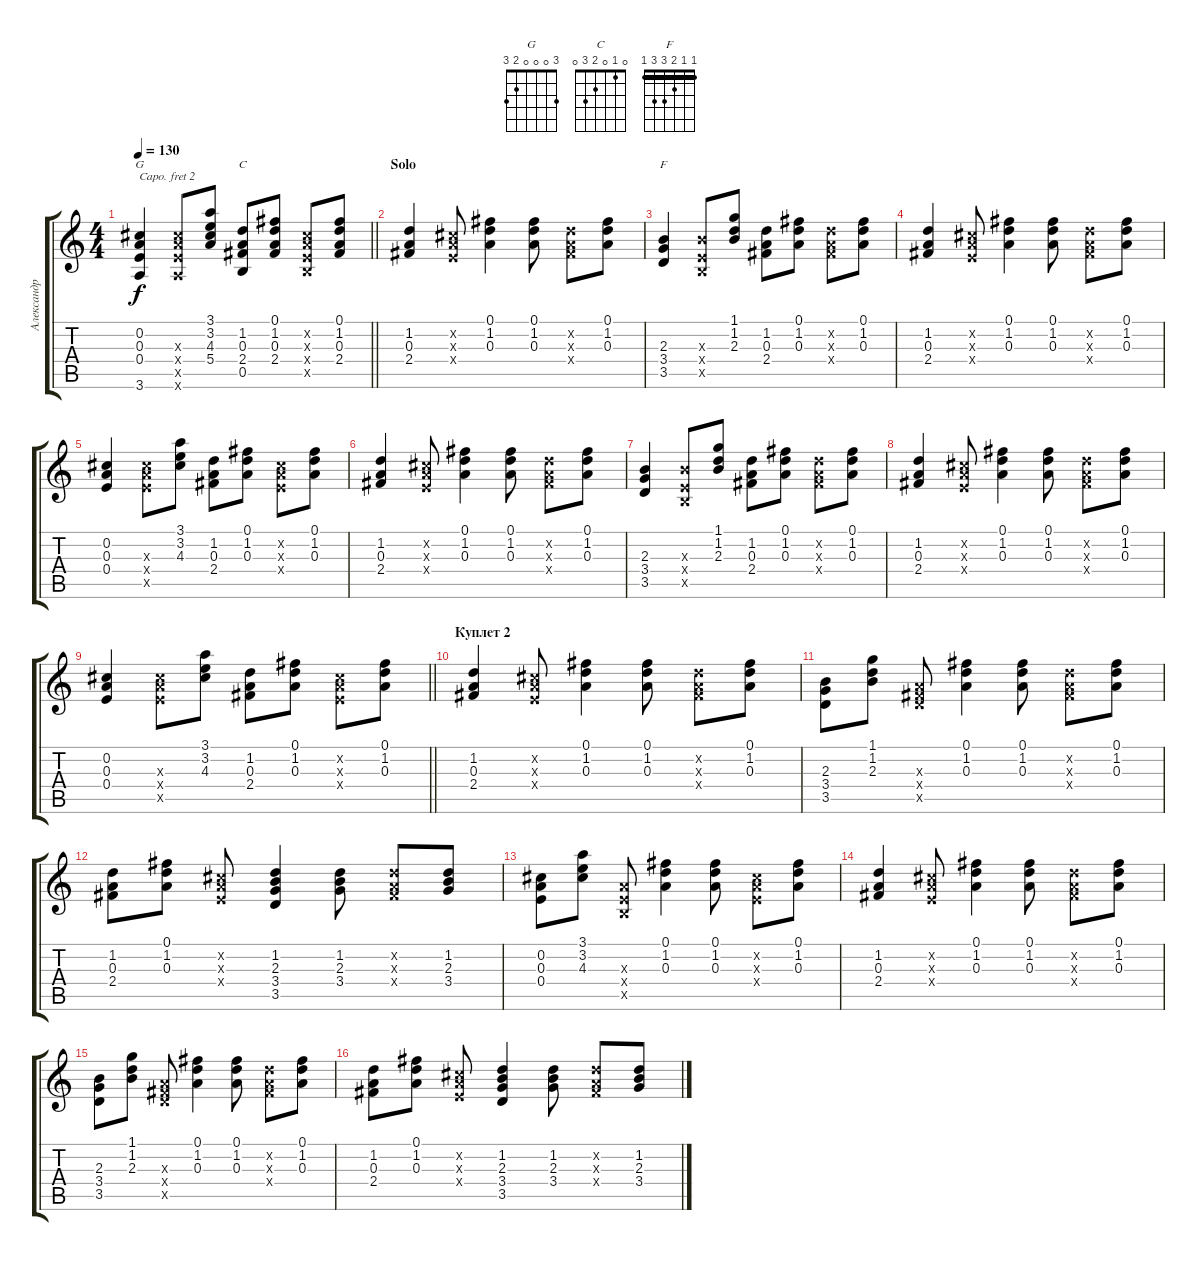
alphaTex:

\track ("Александр Васильев" "Александр ") {instrument acousticguitarsteel}
\staff {score tabs}
\capo 2
\tuning (E4 B3 G3 D3 A2 E2) {hide}
\chord ("G" 3 0 0 0 2 3)
\chord ("C" 0 1 0 2 3 0)
\chord ("F" 1 1 2 3 3 1) {barre 1}
\ts (4 4)
\tempo 130
\clef g2
\barLineRight lightlight
\ks c
(0.2 0.3 0.4 3.6).4{ch "G" dy f} (4.3{x} 5.4{x} 5.5{x} 3.6{x}).8 (3.1 3.2 4.3 5.4).8 (1.2 0.3 2.4 0.5).8{ch "C"} (0.1 1.2 0.3 2.4).8 (0.2{x} 0.3{x} 0.4{x} 0.5{x}).8 (0.1 1.2 0.3 2.4).8 |
\section ("" "Solo")
(1.2 0.3 2.4).4 (0.2{x} 0.3{x} 0.4{x}).8 (0.1 1.2 0.3).4 (0.1 1.2 0.3).8 (1.2{x} 0.3{x} 2.4{x}).8 (0.1 1.2 0.3).8 |
(2.3 3.4 3.5).4{ch "F"} (2.3{x} 0.4{x} 0.5{x}).8 (1.1 1.2 2.3).8 (1.2 0.3 2.4).8 (0.1 1.2 0.3).8 (1.2{x} 0.3{x} 2.4{x}).8 (0.1 1.2 0.3).8 |
(1.2 0.3 2.4).4 (0.2{x} 0.3{x} 0.4{x}).8 (0.1 1.2 0.3).4 (0.1 1.2 0.3).8 (1.2{x} 0.3{x} 2.4{x}).8 (0.1 1.2 0.3).8 |
(0.2 0.3 0.4).4 (4.3{x} 5.4{x} 5.5{x}).8 (3.1 3.2 4.3).8 (1.2 0.3 2.4).8 (0.1 1.2 0.3).8 (0.2{x} 0.3{x} 0.4{x}).8 (0.1 1.2 0.3).8 |
(1.2 0.3 2.4).4 (0.2{x} 0.3{x} 0.4{x}).8 (0.1 1.2 0.3).4 (0.1 1.2 0.3).8 (1.2{x} 0.3{x} 2.4{x}).8 (0.1 1.2 0.3).8 |
(2.3 3.4 3.5).4 (2.3{x} 0.4{x} 0.5{x}).8 (1.1 1.2 2.3).8 (1.2 0.3 2.4).8 (0.1 1.2 0.3).8 (1.2{x} 0.3{x} 2.4{x}).8 (0.1 1.2 0.3).8 |
(1.2 0.3 2.4).4 (0.2{x} 0.3{x} 0.4{x}).8 (0.1 1.2 0.3).4 (0.1 1.2 0.3).8 (1.2{x} 0.3{x} 2.4{x}).8 (0.1 1.2 0.3).8 |
\barLineRight lightlight
(0.2 0.3 0.4).4 (4.3{x} 5.4{x} 5.5{x}).8 (3.1 3.2 4.3).8 (1.2 0.3 2.4).8 (0.1 1.2 0.3).8 (0.2{x} 0.3{x} 0.4{x}).8 (0.1 1.2 0.3).8 |
\section ("" "Куплет 2")
(1.2 0.3 2.4).4 (0.2{x} 0.3{x} 0.4{x}).8 (0.1 1.2 0.3).4 (0.1 1.2 0.3).8 (1.2{x} 0.3{x} 2.4{x}).8 (0.1 1.2 0.3).8 |
(2.3 3.4 3.5).8 (1.1 1.2 2.3).8 (0.3{x} 2.4{x} 3.5{x}).8 (0.1 1.2 0.3).4 (0.1 1.2 0.3).8 (1.2{x} 0.3{x} 2.4{x}).8 (0.1 1.2 0.3).8 |
(1.2 0.3 2.4).8 (0.1 1.2 0.3).8 (0.2{x} 0.3{x} 0.4{x}).8 (1.2 2.3 3.4 3.5).4 (1.2 2.3 3.4).8 (1.2{x} 0.3{x} 2.4{x}).8 (1.2 2.3 3.4).8 |
(0.2 0.3 0.4).8 (3.1 3.2 4.3).8 (0.3{x} 0.4{x} 0.5{x}).8 (0.1 1.2 0.3).4 (0.1 1.2 0.3).8 (0.2{x} 0.3{x} 0.4{x}).8 (0.1 1.2 0.3).8 |
(1.2 0.3 2.4).4 (0.2{x} 0.3{x} 0.4{x}).8 (0.1 1.2 0.3).4 (0.1 1.2 0.3).8 (1.2{x} 0.3{x} 2.4{x}).8 (0.1 1.2 0.3).8 |
(2.3 3.4 3.5).8 (1.1 1.2 2.3).8 (0.3{x} 2.4{x} 3.5{x}).8 (0.1 1.2 0.3).4 (0.1 1.2 0.3).8 (1.2{x} 0.3{x} 2.4{x}).8 (0.1 1.2 0.3).8 |
(1.2 0.3 2.4).8 (0.1 1.2 0.3).8 (0.2{x} 0.3{x} 0.4{x}).8 (1.2 2.3 3.4 3.5).4 (1.2 2.3 3.4).8 (1.2{x} 0.3{x} 2.4{x}).8 (1.2 2.3 3.4).8
